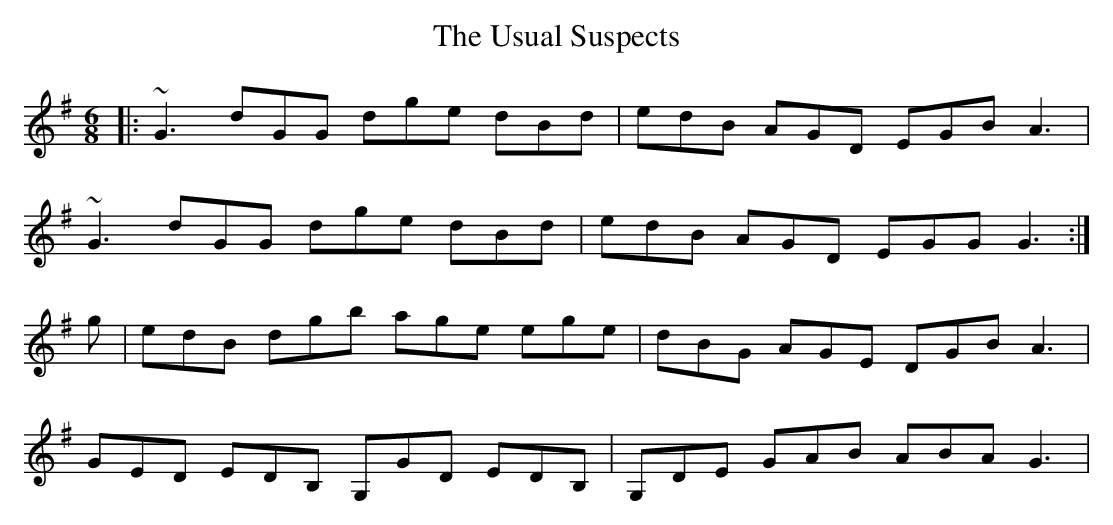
X:1
T: The Usual Suspects
M: 6/8
L: 1/8
K: Gmaj
|:~G3 dGG dge dBd|edB AGD EGB A3|
~G3 dGG dge dBd|edB AGD EGG G3:|
g|edB dgb age ege|dBG AGE DGB A3|
GED EDB, G,GD EDB,|G,DE GAB ABA G3|
